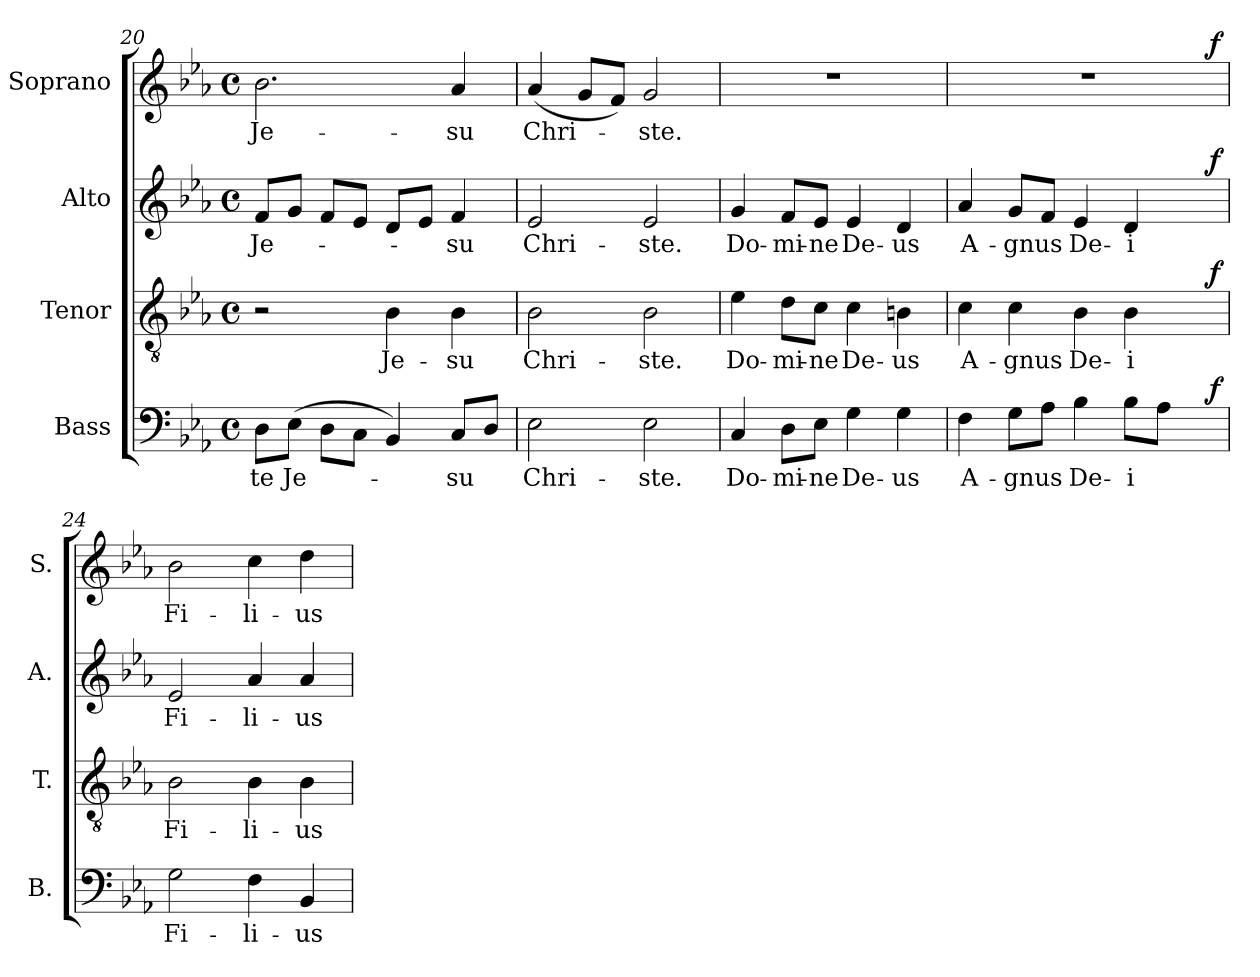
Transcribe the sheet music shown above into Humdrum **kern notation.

**kern	**text	**dynam	**kern	**text	**dynam	**kern	**text	**dynam	**kern	**text	**dynam
*part4	*part4	*part4	*part3	*part3	*part3	*part2	*part2	*part2	*part1	*part1	*part1
*staff4	*staff4	*staff4	*staff3	*staff3	*staff3	*staff2	*staff2	*staff2	*staff1	*staff1	*staff1
*I"Bass	*	*	*I"Tenor	*	*	*I"Alto	*	*	*I"Soprano	*	*
*I'B.	*	*	*I'T.	*	*	*I'A.	*	*	*I'S.	*	*
*clefF4	*	*	*clefGv2	*	*	*clefG2	*	*	*clefG2	*	*
*	*	*	*ITrd7c12	*	*	*	*	*	*	*	*
*k[b-e-a-]	*	*	*k[b-e-a-]	*	*	*k[b-e-a-]	*	*	*k[b-e-a-]	*	*
*E-:	*	*	*E-:	*	*	*E-:	*	*	*E-:	*	*
*M4/4	*	*	*M4/4	*	*	*M4/4	*	*	*M4/4	*	*
*met(c)	*	*	*met(c)	*	*	*met(c)	*	*	*met(c)	*	*
=20	=20	=20	=20	=20	=20	=20	=20	=20	=20	=20	=20
!	!LO:LY:b:color=#000000	!	!	!	!	!	!	!	!	!	!
!	!	!	!	!	!	!	!LO:LY:b:color=#000000	!	!	!	!
!	!	!	!	!	!	!	!	!	!	!LO:LY:b:color=#000000	!
8Di\L	-te	.	2r	.	.	8fi/L	Je-	.	2.b-i\	Je-	.
!	!LO:LY:b:color=#000000	!	!	!	!	!	!	!	!	!	!
(8E-i\J	Je-	.	.	.	.	8gi/J	.	.	.	.	.
8Di\L	.	.	.	.	.	8fi/L	.	.	.	.	.
8Ci\J	.	.	.	.	.	8e-i/J	.	.	.	.	.
!	!	!	!	!LO:LY:b:color=#000000	!	!	!	!	!	!	!
4BB-i/)	.	.	4BB-i\	Je-	.	8di/L	.	.	.	.	.
.	.	.	.	.	.	8e-i/J	.	.	.	.	.
!	!LO:LY:b:color=#000000	!	!	!	!	!	!	!	!	!	!
!	!	!	!	!LO:LY:b:color=#000000	!	!	!	!	!	!	!
!	!	!	!	!	!	!	!LO:LY:b:color=#000000	!	!	!	!
!	!	!	!	!	!	!	!	!	!	!LO:LY:b:color=#000000	!
8Ci/L	-su	.	4BB-i\	-su	.	4fi/	-su	.	4a-i/	-su	.
8Di/J	.	.	.	.	.	.	.	.	.	.	.
=21	=21	=21	=21	=21	=21	=21	=21	=21	=21	=21	=21
!	!LO:LY:b:color=#000000	!	!	!	!	!	!	!	!	!	!
!	!	!	!	!LO:LY:b:color=#000000	!	!	!	!	!	!	!
!	!	!	!	!	!	!	!LO:LY:b:color=#000000	!	!	!	!
!	!	!	!	!	!	!	!	!	!	!LO:LY:b:color=#000000	!
2E-i\	Chri-	.	2BB-i\	Chri-	.	2e-i/	Chri-	.	(4a-i/	Chri-	.
.	.	.	.	.	.	.	.	.	8gi/L	.	.
.	.	.	.	.	.	.	.	.	8fi/J)	.	.
!	!LO:LY:b:color=#000000	!	!	!	!	!	!	!	!	!	!
!	!	!	!	!LO:LY:b:color=#000000	!	!	!	!	!	!	!
!	!	!	!	!	!	!	!LO:LY:b:color=#000000	!	!	!	!
!	!	!	!	!	!	!	!	!	!	!LO:LY:b:color=#000000	!
2E-i\	-ste.	.	2BB-i\	-ste.	.	2e-i/	-ste.	.	2gi/	-ste.	.
=22	=22	=22	=22	=22	=22	=22	=22	=22	=22	=22	=22
!	!LO:LY:b:color=#000000	!	!	!	!	!	!	!	!	!	!
!	!	!	!	!LO:LY:b:color=#000000	!	!	!	!	!	!	!
!	!	!	!	!	!	!	!LO:LY:b:color=#000000	!	!	!	!
4Ci/	Do-	.	4E-i\	Do-	.	4gi/	Do-	.	1r	.	.
!	!LO:LY:b:color=#000000	!	!	!	!	!	!	!	!	!	!
!	!	!	!	!LO:LY:b:color=#000000	!	!	!	!	!	!	!
!	!	!	!	!	!	!	!LO:LY:b:color=#000000	!	!	!	!
8Di\L	-mi-	.	8Di\L	-mi-	.	8fi/L	-mi-	.	.	.	.
!	!LO:LY:b:color=#000000	!	!	!	!	!	!	!	!	!	!
!	!	!	!	!LO:LY:b:color=#000000	!	!	!	!	!	!	!
!	!	!	!	!	!	!	!LO:LY:b:color=#000000	!	!	!	!
8E-i\J	-ne	.	8Ci\J	-ne	.	8e-i/J	-ne	.	.	.	.
!	!LO:LY:b:color=#000000	!	!	!	!	!	!	!	!	!	!
!	!	!	!	!LO:LY:b:color=#000000	!	!	!	!	!	!	!
!	!	!	!	!	!	!	!LO:LY:b:color=#000000	!	!	!	!
4Gi\	De-	.	4Ci\	De-	.	4e-i/	De-	.	.	.	.
!	!LO:LY:b:color=#000000	!	!	!	!	!	!	!	!	!	!
!	!	!	!	!LO:LY:b:color=#000000	!	!	!	!	!	!	!
!	!	!	!	!	!	!	!LO:LY:b:color=#000000	!	!	!	!
4Gi\	-us	.	4BBni\	-us	.	4di/	-us	.	.	.	.
!!LO:LB:g=z
=23	=23	=23	=23	=23	=23	=23	=23	=23	=23	=23	=23
!	!LO:LY:b:color=#000000	!	!	!	!	!	!	!	!	!	!
!	!	!	!	!LO:LY:b:color=#000000	!	!	!	!	!	!	!
!	!	!	!	!	!	!	!LO:LY:b:color=#000000	!	!	!	!
*^	*	*	*^	*	*	*^	*	*	*^	*	*
4Fi\	2ryy	A-	.	4Ci\	2ryy	A-	.	4a-i/	2ryy	A-	.	1r	2ryy	.	.
!	!	!LO:LY:b:color=#000000	!	!	!	!	!	!	!	!	!	!	!	!	!
!	!	!	!	!	!	!LO:LY:b:color=#000000	!	!	!	!	!	!	!	!	!
!	!	!	!	!	!	!	!	!	!	!LO:LY:b:color=#000000	!	!	!	!	!
8Gi\L	.	-gnus	.	4Ci\	.	-gnus	.	8gi/L	.	-gnus	.	.	.	.	.
8A-i\J	.	.	.	.	.	.	.	8fi/J	.	.	.	.	.	.	.
!	!	!LO:LY:b:color=#000000	!	!	!	!	!	!	!	!	!	!	!	!	!
!	!	!	!	!	!	!LO:LY:b:color=#000000	!	!	!	!	!	!	!	!	!
!	!	!	!	!	!	!	!	!	!	!LO:LY:b:color=#000000	!	!	!	!	!
4B-i\	4ryy	De-	.	4BB-i\	4ryy	De-	.	4e-i/	4ryy	De-	.	.	4ryy	.	.
!	!	!LO:LY:b:color=#000000	!	!	!	!	!	!	!	!	!	!	!	!	!
!	!	!	!	!	!	!LO:LY:b:color=#000000	!	!	!	!	!	!	!	!	!
!	!	!	!	!	!	!	!	!	!	!LO:LY:b:color=#000000	!	!	!	!	!
8B-i\L	8ryy	-i	.	4BB-i\	8ryy	-i	.	4di/	8ryy	-i	.	.	8ryy	.	.
8A-i\J	16ryy	.	.	.	16ryy	.	.	.	16ryy	.	.	.	16ryy	.	.
.	32ryy	.	.	.	32ryy	.	.	.	32ryy	.	.	.	32ryy	.	.
.	64ryy	.	.	.	64ryy	.	.	.	64ryy	.	.	.	64ryy	.	.
.	128...ryy	.	.	.	128...ryy	.	.	.	128...ryy	.	.	.	128...ryy	.	.
.	1024ryy	.	f	.	1024ryy	.	f	.	1024ryy	.	f	.	1024ryy	.	f
*v	*v	*	*	*	*	*	*	*v	*v	*	*	*v	*v	*	*
*	*	*	*v	*v	*	*	*	*	*	*	*	*
=24	=24	=24	=24	=24	=24	=24	=24	=24	=24	=24	=24
*^	*	*	*^	*	*	*^	*	*	*^	*	*
!	!	!LO:LY:b:color=#000000	!	!	!	!	!	!	!	!	!	!	!	!	!
*v	*v	*	*	*	*	*	*	*v	*v	*	*	*v	*v	*	*
*	*	*	*v	*v	*	*	*	*	*	*	*	*
*^	*	*	*^	*	*	*^	*	*	*^	*	*
!	!	!	!	!	!	!LO:LY:b:color=#000000	!	!	!	!	!	!	!	!	!
*v	*v	*	*	*	*	*	*	*v	*v	*	*	*v	*v	*	*
*	*	*	*v	*v	*	*	*	*	*	*	*	*
*^	*	*	*^	*	*	*^	*	*	*^	*	*
!	!	!	!	!	!	!	!	!	!	!LO:LY:b:color=#000000	!	!	!	!	!
*v	*v	*	*	*	*	*	*	*v	*v	*	*	*v	*v	*	*
*	*	*	*v	*v	*	*	*	*	*	*	*	*
*^	*	*	*^	*	*	*^	*	*	*^	*	*
!	!	!	!	!	!	!	!	!	!	!	!	!	!	!LO:LY:b:color=#000000	!
*v	*v	*	*	*	*	*	*	*v	*v	*	*	*v	*v	*	*
*	*	*	*v	*v	*	*	*	*	*	*	*	*
2Gi\	Fi-	.	2BB-i\	Fi-	.	2e-i/	Fi-	.	2b-i\	Fi-	.
!	!LO:LY:b:color=#000000	!	!	!	!	!	!	!	!	!	!
!	!	!	!	!LO:LY:b:color=#000000	!	!	!	!	!	!	!
!	!	!	!	!	!	!	!LO:LY:b:color=#000000	!	!	!	!
!	!	!	!	!	!	!	!	!	!	!LO:LY:b:color=#000000	!
4Fi\	-li-	.	4BB-i\	-li-	.	4a-i/	-li-	.	4cci\	-li-	.
!	!LO:LY:b:color=#000000	!	!	!	!	!	!	!	!	!	!
!	!	!	!	!LO:LY:b:color=#000000	!	!	!	!	!	!	!
!	!	!	!	!	!	!	!LO:LY:b:color=#000000	!	!	!	!
!	!	!	!	!	!	!	!	!	!	!LO:LY:b:color=#000000	!
4BB-i/	-us	.	4BB-i\	-us	.	4a-i/	-us	.	4ddi\	-us	.
=	=	=	=	=	=	=	=	=	=	=	=
*-	*-	*-	*-	*-	*-	*-	*-	*-	*-	*-	*-
